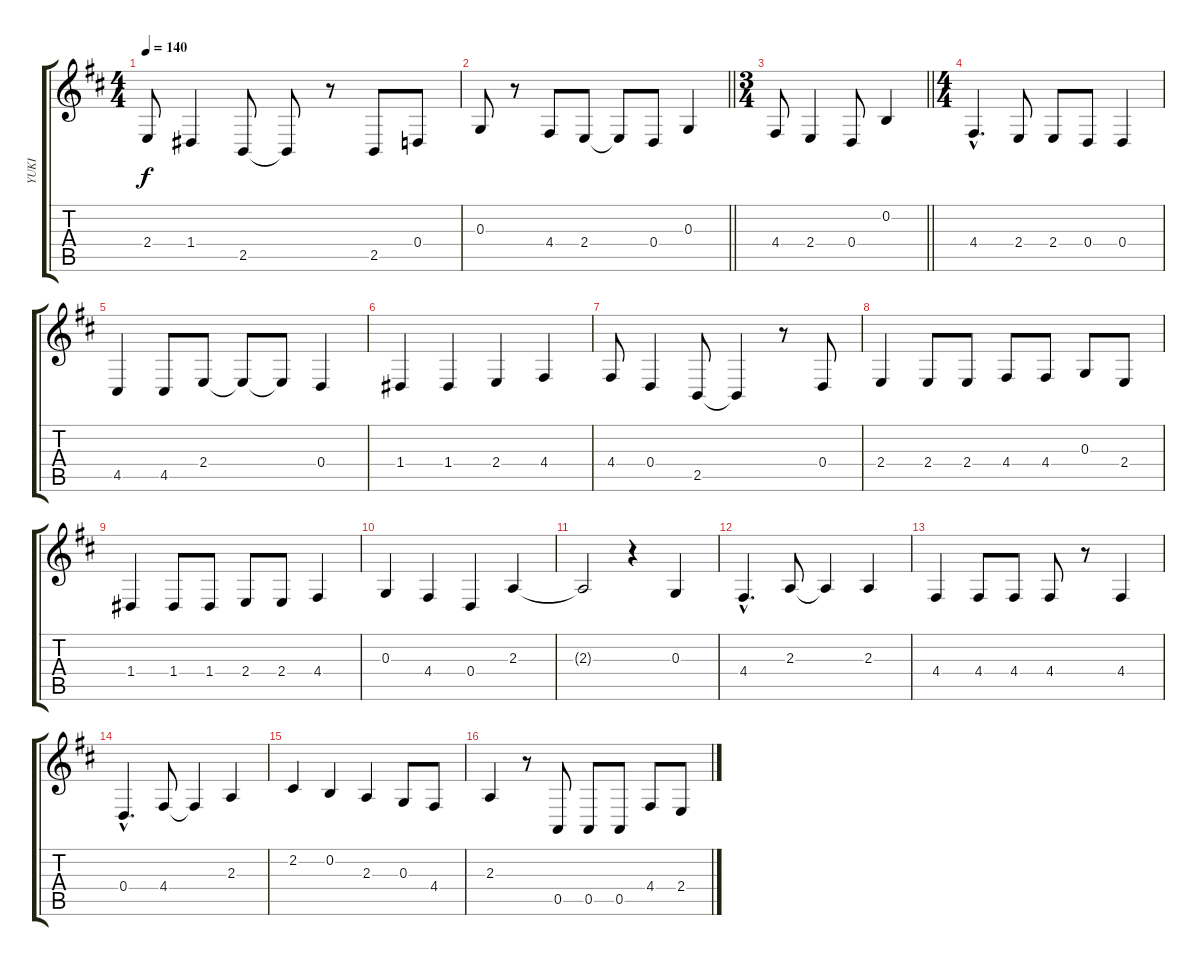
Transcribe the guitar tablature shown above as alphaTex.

\track ("YUKI" "YUKI") {instrument churchorgan}
\staff {score tabs}
\tuning (E4 B3 G3 D3 A2 E2) {hide}
\ts (4 4)
\tempo 140
\clef g2
\ks d
2.4.8{dy f} 1.4.4 2.5.8 2.5{t}.8 r.8 2.5.8 0.4.8 |
\barLineRight lightlight
0.3.8 r.8 4.4.8 2.4.8 2.4{t}.8 0.4.8 0.3.4 |
\ts (3 4)
\barLineRight lightlight
4.4.8 2.4.4 0.4.8 0.2.4 |
\ts (4 4)
4.4{hac}.4{d} 2.4.8 2.4.8 0.4.8 0.4.4 |
4.5.4 4.5.8 2.4.8 2.4{t}.8 2.4{t}.8 0.4.4 |
1.4.4 1.4.4 2.4.4 4.4.4 |
4.4.8 0.4.4 2.5.8 2.5{t}.4 r.8 0.4.8 |
2.4.4 2.4.8 2.4.8 4.4.8 4.4.8 0.3.8 2.4.8 |
1.4.4 1.4.8 1.4.8 2.4.8 2.4.8 4.4.4 |
0.3.4 4.4.4 0.4.4 2.3.4 |
2.3{t}.2 r.4 0.3.4 |
4.4{hac}.4{d} 2.3.8 2.3{t}.4 2.3.4 |
4.4.4 4.4.8 4.4.8 4.4.8 r.8 4.4.4 |
0.4{hac}.4{d} 4.4.8 4.4{t}.4 2.3.4 |
2.2.4 0.2.4 2.3.4 0.3.8 4.4.8 |
2.3.4 r.8 0.5.8 0.5.8 0.5.8 4.4.8 2.4.8
